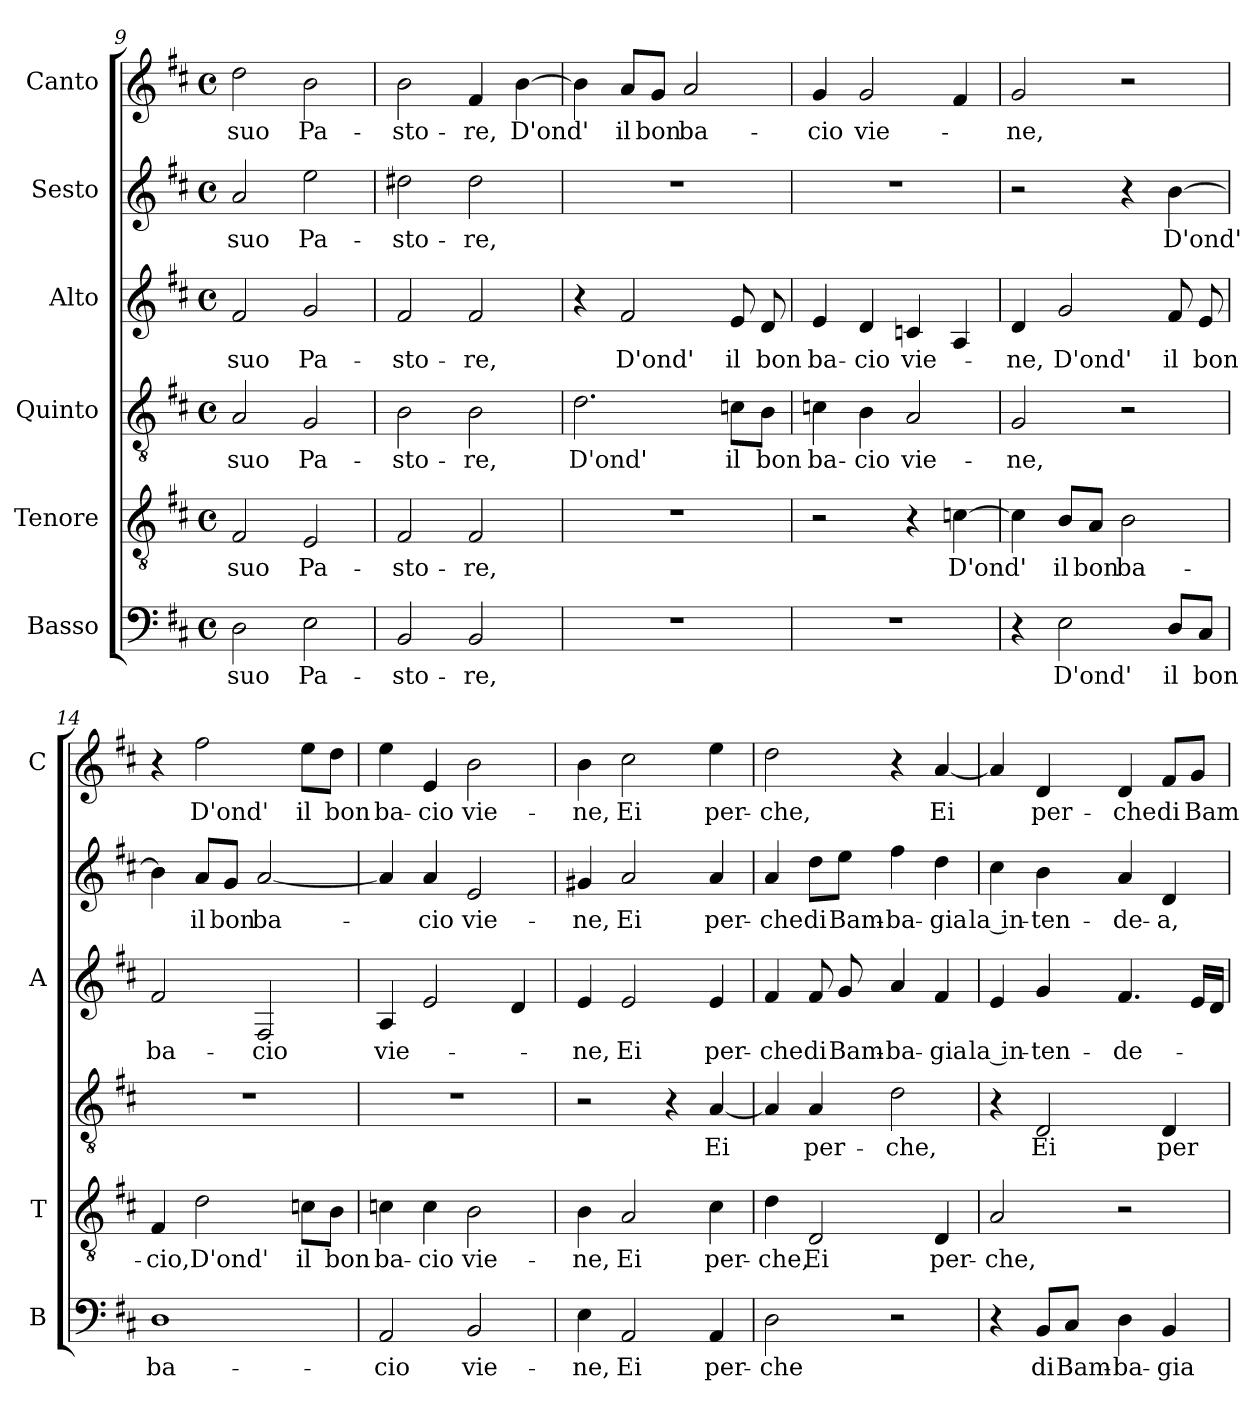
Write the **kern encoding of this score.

**kern	**text	**kern	**text	**kern	**text	**kern	**text	**kern	**text	**kern	**text
*part6	*part6	*part5	*part5	*part4	*part4	*part3	*part3	*part2	*part2	*part1	*part1
*staff6	*staff6	*staff5	*staff5	*staff4	*staff4	*staff3	*staff3	*staff2	*staff2	*staff1	*staff1
*I"Basso	*	*I"Tenore	*	*I"Quinto	*	*I"Alto	*	*I"Sesto	*	*I"Canto	*
*I'B	*	*I'T	*	*	*	*I'A	*	*	*	*I'C	*
*clefF4	*	*clefGv2	*	*clefGv2	*	*clefG2	*	*clefG2	*	*clefG2	*
*k[f#c#]	*	*k[f#c#]	*	*k[f#c#]	*	*k[f#c#]	*	*k[f#c#]	*	*k[f#c#]	*
*D:	*	*D:	*	*D:	*	*D:	*	*D:	*	*D:	*
*M4/4	*	*M4/4	*	*M4/4	*	*M4/4	*	*M4/4	*	*M4/4	*
*met(c)	*	*met(c)	*	*met(c)	*	*met(c)	*	*met(c)	*	*met(c)	*
=9	=9	=9	=9	=9	=9	=9	=9	=9	=9	=9	=9
!	!LO:LY:b	!	!LO:LY:b	!	!LO:LY:b	!	!LO:LY:b	!	!LO:LY:b	!	!LO:LY:b
2D\	suo	2F#/	suo	2A/	suo	2f#/	suo	2a/	suo	2dd\	suo
!	!LO:LY:b	!	!LO:LY:b	!	!LO:LY:b	!	!LO:LY:b	!	!LO:LY:b	!	!LO:LY:b
2E\	Pa-	2E/	Pa-	2G/	Pa-	2g/	Pa-	2ee\	Pa-	2b\	Pa-
=10	=10	=10	=10	=10	=10	=10	=10	=10	=10	=10	=10
!	!LO:LY:b	!	!LO:LY:b	!	!LO:LY:b	!	!LO:LY:b	!	!LO:LY:b	!	!LO:LY:b
2BB/	-sto-	2F#/	-sto-	2B\	-sto-	2f#/	-sto-	2dd#X\	-sto-	2b\	-sto-
!	!LO:LY:b	!	!LO:LY:b	!	!LO:LY:b	!	!LO:LY:b	!	!LO:LY:b	!	!LO:LY:b
2BB/	-re,	2F#/	-re,	2B\	-re,	2f#/	-re,	2dd#\	-re,	4f#/	-re,
!	!	!	!	!	!	!	!	!	!	!	!LO:LY:b
.	.	.	.	.	.	.	.	.	.	[4b\	D'ond'
=11	=11	=11	=11	=11	=11	=11	=11	=11	=11	=11	=11
!	!	!	!	!	!LO:LY:b	!	!	!	!	!	!
1r	.	1r	.	2.d\	D'ond'	4r	.	1r	.	4b\]	.
!	!	!	!	!	!	!	!LO:LY:b	!	!	!	!LO:LY:b
.	.	.	.	.	.	2f#/	D'ond'	.	.	8a/L	il
!	!	!	!	!	!	!	!	!	!	!	!LO:LY:b
.	.	.	.	.	.	.	.	.	.	8g/J	bon
!	!	!	!	!	!	!	!	!	!	!	!LO:LY:b
.	.	.	.	.	.	.	.	.	.	2a/	ba-
!	!	!	!	!	!LO:LY:b	!	!LO:LY:b	!	!	!	!
.	.	.	.	8cn\L	il	8e/	il	.	.	.	.
!	!	!	!	!	!LO:LY:b	!	!LO:LY:b	!	!	!	!
.	.	.	.	8B\J	bon	8d/	bon	.	.	.	.
=12	=12	=12	=12	=12	=12	=12	=12	=12	=12	=12	=12
!	!	!	!	!	!LO:LY:b	!	!LO:LY:b	!	!	!	!LO:LY:b
1r	.	2r	.	4cn\	ba-	4e/	ba-	1r	.	4g/	-cio
!	!	!	!	!	!LO:LY:b	!	!LO:LY:b	!	!	!	!LO:LY:b
.	.	.	.	4B\	-cio	4d/	-cio	.	.	2g/	vie-
!	!	!	!	!	!LO:LY:b	!	!LO:LY:b	!	!	!	!
.	.	4r	.	2A/	vie-	4cn/	vie-	.	.	.	.
!	!	!	!LO:LY:b	!	!	!	!	!	!	!	!
.	.	[4cn\	D'ond'	.	.	4A/	.	.	.	4f#/	.
=13	=13	=13	=13	=13	=13	=13	=13	=13	=13	=13	=13
!	!	!	!	!	!LO:LY:b	!	!LO:LY:b	!	!	!	!LO:LY:b
4r	.	4c\]	.	2G/	-ne,	4d/	-ne,	2r	.	2g/	-ne,
!	!LO:LY:b	!	!LO:LY:b	!	!	!	!LO:LY:b	!	!	!	!
2E\	D'ond'	8B/L	il	.	.	2g/	D'ond'	.	.	.	.
!	!	!	!LO:LY:b	!	!	!	!	!	!	!	!
.	.	8A/J	bon	.	.	.	.	.	.	.	.
!	!	!	!LO:LY:b	!	!	!	!	!	!	!	!
.	.	2B\	ba-	2r	.	.	.	4r	.	2r	.
!	!LO:LY:b	!	!	!	!	!	!LO:LY:b	!	!LO:LY:b	!	!
8D/L	il	.	.	.	.	8f#/	il	[4b\	D'ond'	.	.
!	!LO:LY:b	!	!	!	!	!	!LO:LY:b	!	!	!	!
8C#/J	bon	.	.	.	.	8e/	bon	.	.	.	.
!!LO:PB:g=z
=14	=14	=14	=14	=14	=14	=14	=14	=14	=14	=14	=14
!	!LO:LY:b	!	!LO:LY:b	!	!	!	!LO:LY:b	!	!	!	!
1D	ba-	4F#/	-cio,	1r	.	2f#/	ba-	4b\]	.	4r	.
!	!	!	!LO:LY:b	!	!	!	!	!	!LO:LY:b	!	!LO:LY:b
.	.	2d\	D'ond'	.	.	.	.	8a/L	il	2ff#\	D'ond'
!	!	!	!	!	!	!	!	!	!LO:LY:b	!	!
.	.	.	.	.	.	.	.	8g/J	bon	.	.
!	!	!	!	!	!	!	!LO:LY:b	!	!LO:LY:b	!	!
.	.	.	.	.	.	2F#/	-cio	[2a/	ba-	.	.
!	!	!	!LO:LY:b	!	!	!	!	!	!	!	!LO:LY:b
.	.	8cn\L	il	.	.	.	.	.	.	8ee\L	il
!	!	!	!LO:LY:b	!	!	!	!	!	!	!	!LO:LY:b
.	.	8B\J	bon	.	.	.	.	.	.	8dd\J	bon
=15	=15	=15	=15	=15	=15	=15	=15	=15	=15	=15	=15
!	!LO:LY:b	!	!LO:LY:b	!	!	!	!LO:LY:b	!	!	!	!LO:LY:b
2AA/	-cio	4cn\	ba-	1r	.	4A/	vie-	4a/]	.	4ee\	ba-
!	!	!	!LO:LY:b	!	!	!	!	!	!LO:LY:b	!	!LO:LY:b
.	.	4c\	-cio	.	.	2e/	.	4a/	-cio	4e/	-cio
!	!LO:LY:b	!	!LO:LY:b	!	!	!	!	!	!LO:LY:b	!	!LO:LY:b
2BB/	vie-	2B\	vie-	.	.	.	.	2e/	vie-	2b\	vie-
.	.	.	.	.	.	4d/	.	.	.	.	.
=16	=16	=16	=16	=16	=16	=16	=16	=16	=16	=16	=16
!	!LO:LY:b	!	!LO:LY:b	!	!	!	!LO:LY:b	!	!LO:LY:b	!	!LO:LY:b
4E\	-ne,	4B\	-ne,	2r	.	4e/	-ne,	4g#X/	-ne,	4b\	-ne,
!	!LO:LY:b	!	!LO:LY:b	!	!	!	!LO:LY:b	!	!LO:LY:b	!	!LO:LY:b
2AA/	Ei	2A/	Ei	.	.	2e/	Ei	2a/	Ei	2cc#\	Ei
.	.	.	.	4r	.	.	.	.	.	.	.
!	!LO:LY:b	!	!LO:LY:b	!	!LO:LY:b	!	!LO:LY:b	!	!LO:LY:b	!	!LO:LY:b
4AA/	per-	4c#\	per-	[4A/	Ei	4e/	per-	4a/	per-	4ee\	per-
=17	=17	=17	=17	=17	=17	=17	=17	=17	=17	=17	=17
!	!LO:LY:b	!	!LO:LY:b	!	!	!	!LO:LY:b	!	!LO:LY:b	!	!LO:LY:b
2D\	-che	4d\	-che,	4A/]	.	4f#/	-che	4a/	-che	2dd\	-che,
!	!	!	!LO:LY:b	!	!LO:LY:b	!	!LO:LY:b	!	!LO:LY:b	!	!
.	.	2D/	Ei	4A/	per-	8f#/	di	8dd\L	di	.	.
!	!	!	!	!	!	!	!LO:LY:b	!	!LO:LY:b	!	!
.	.	.	.	.	.	8g/	Bam-	8ee\J	Bam-	.	.
!	!	!	!	!	!LO:LY:b	!	!LO:LY:b	!	!LO:LY:b	!	!
2r	.	.	.	2d\	-che,	4a/	-ba-	4ff#\	-ba-	4r	.
!	!	!	!LO:LY:b	!	!	!	!LO:LY:b	!	!LO:LY:b	!	!LO:LY:b
.	.	4D/	per-	.	.	4f#/	-gia	4dd\	-gia	[4a/	Ei
=18	=18	=18	=18	=18	=18	=18	=18	=18	=18	=18	=18
!	!	!	!LO:LY:b	!	!	!	!LO:LY:b	!	!LO:LY:b	!	!
4r	.	2A/	-che,	4r	.	4e/	la in-	4cc#\	la in-	4a/]	.
!	!LO:LY:b	!	!	!	!LO:LY:b	!	!LO:LY:b	!	!LO:LY:b	!	!LO:LY:b
8BB/L	di	.	.	2D/	Ei	4g/	-ten-	4b\	-ten-	4d/	per-
!	!LO:LY:b	!	!	!	!	!	!	!	!	!	!
8C#/J	Bam-	.	.	.	.	.	.	.	.	.	.
!	!LO:LY:b	!	!	!	!	!	!LO:LY:b	!	!LO:LY:b	!	!LO:LY:b
4D\	-ba-	2r	.	.	.	4.f#/	-de-	4a/	-de-	4d/	-che
!	!LO:LY:b	!	!	!	!LO:LY:b	!	!	!	!LO:LY:b	!	!LO:LY:b
4BB/	-gia	.	.	4D/	per-	.	.	4d/	-a,	8f#/L	di
!	!	!	!	!	!	!	!	!	!	!	!LO:LY:b
.	.	.	.	.	.	16e/LL	.	.	.	8g/J	Bam-
.	.	.	.	.	.	16d/JJ	.	.	.	.	.
=	=	=	=	=	=	=	=	=	=	=	=
*-	*-	*-	*-	*-	*-	*-	*-	*-	*-	*-	*-
